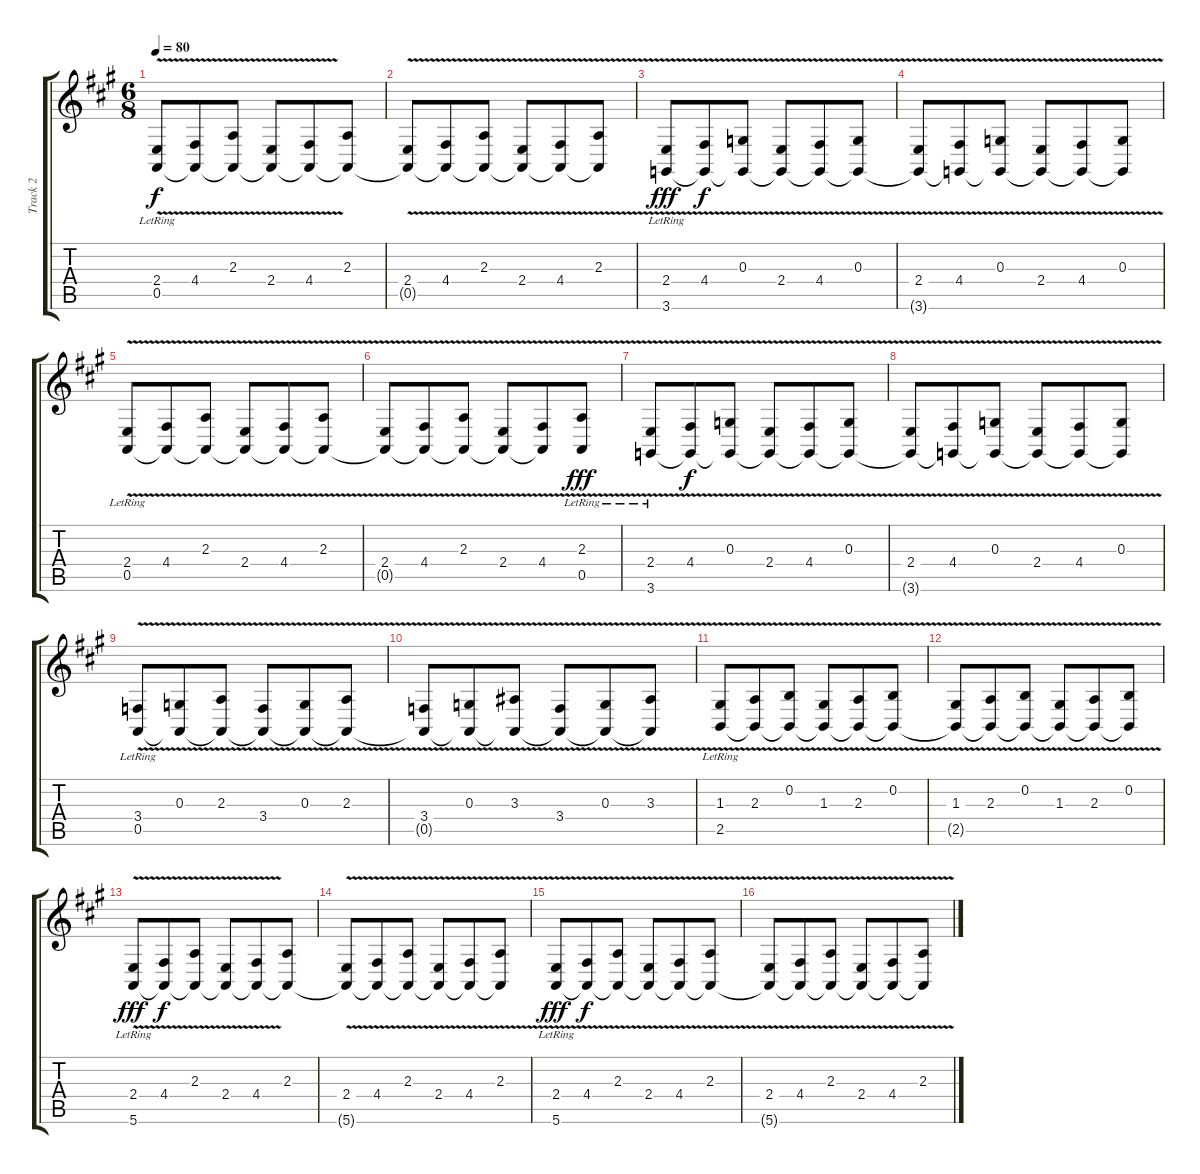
\track ("Track 2" "Track 2") {instrument pad1newage}
\staff {score tabs}
\tuning (E4 B3 G3 D3 A2 E2) {hide}
\ts (6 8)
\tempo 80
\clef g2
\ks a
(2.4{v} 0.5{v lr}).8{dy f volume 16} (4.4{v} 0.5{t}).8{volume 4} (2.3{v} 0.5{t}).8 (2.4{v} 0.5{t}).8 (4.4{v} 0.5{t}).8 (2.3 0.5{t}).8 |
(2.4{v} 0.5{t}).8 (4.4{v} 0.5{t}).8 (2.3{v} 0.5{t}).8 (2.4{v} 0.5{t}).8 (4.4{v} 0.5{t}).8 (2.3{v} 0.5{t}).8 |
(2.4{v} 3.6{v lr}).8{dy fff volume 16} (4.4{v} 3.6{t}).8{dy f volume 4} (0.3{v} 3.6{t}).8 (2.4{v} 3.6{t}).8 (4.4{v} 3.6{t}).8 (0.3{v} 3.6{t}).8 |
(2.4{v} 3.6{t}).8 (4.4{v} 3.6{t}).8 (0.3{v} 3.6{t}).8 (2.4{v} 3.6{t}).8 (4.4{v} 3.6{t}).8 (0.3{v} 3.6{t}).8 |
(2.4{v} 0.5{v lr}).8{volume 16} (4.4{v} 0.5{t}).8{volume 4} (2.3{v} 0.5{t}).8 (2.4{v} 0.5{t}).8 (4.4{v} 0.5{t}).8 (2.3{v} 0.5{t}).8 |
(2.4{v} 0.5{t}).8 (4.4{v} 0.5{t}).8 (2.3{v} 0.5{t}).8 (2.4{v} 0.5{t}).8 (4.4{v} 0.5{t}).8 (2.3{v} 0.5{v lr}).8{dy fff} |
(2.4{v} 3.6{v lr}).8{volume 16} (4.4{v} 3.6{t}).8{dy f volume 4} (0.3{v} 3.6{t}).8 (2.4{v} 3.6{t}).8 (4.4{v} 3.6{t}).8 (0.3{v} 3.6{t}).8 |
(2.4{v} 3.6{t}).8 (4.4{v} 3.6{t}).8 (0.3{v} 3.6{t}).8 (2.4{v} 3.6{t}).8 (4.4{v} 3.6{t}).8 (0.3{v} 3.6{t}).8 |
(3.4{v} 0.5{v lr}).8{volume 16} (0.3{v} 0.5{t}).8{volume 4} (2.3{v} 0.5{t}).8 (3.4{v} 0.5{t}).8 (0.3{v} 0.5{t}).8 (2.3{v} 0.5{t}).8 |
(3.4{v} 0.5{t}).8 (0.3{v} 0.5{t}).8 (3.3{v} 0.5{t}).8 (3.4{v} 0.5{t}).8 (0.3{v} 0.5{t}).8 (3.3{v} 0.5{t}).8 |
(1.3{v} 2.5{v lr}).8{volume 16} (2.3{v} 2.5{t}).8{volume 4} (0.2{v} 2.5{t}).8 (1.3{v} 2.5{t}).8 (2.3{v} 2.5{t}).8 (0.2{v} 2.5{t}).8 |
(1.3{v} 2.5{t}).8 (2.3{v} 2.5{t}).8 (0.2{v} 2.5{t}).8 (1.3{v} 2.5{t}).8 (2.3{v} 2.5{t}).8 (0.2{v} 2.5{t}).8 |
(2.4{v} 5.6{v lr}).8{dy fff volume 16} (4.4{v} 5.6{t}).8{dy f volume 4} (2.3{v} 5.6{t}).8 (2.4{v} 5.6{t}).8 (4.4{v} 5.6{t}).8 (2.3 5.6{t}).8 |
(2.4{v} 5.6{t}).8 (4.4{v} 5.6{t}).8 (2.3{v} 5.6{t}).8 (2.4{v} 5.6{t}).8 (4.4{v} 5.6{t}).8 (2.3{v} 5.6{t}).8 |
(2.4{v} 5.6{v lr}).8{dy fff volume 16} (4.4{v} 5.6{t}).8{dy f volume 4} (2.3{v} 5.6{t}).8 (2.4{v} 5.6{t}).8 (4.4{v} 5.6{t}).8 (2.3{v} 5.6{t}).8 |
(2.4{v} 5.6{t}).8 (4.4{v} 5.6{t}).8 (2.3{v} 5.6{t}).8 (2.4{v} 5.6{t}).8 (4.4{v} 5.6{t}).8 (2.3{v} 5.6{t}).8
